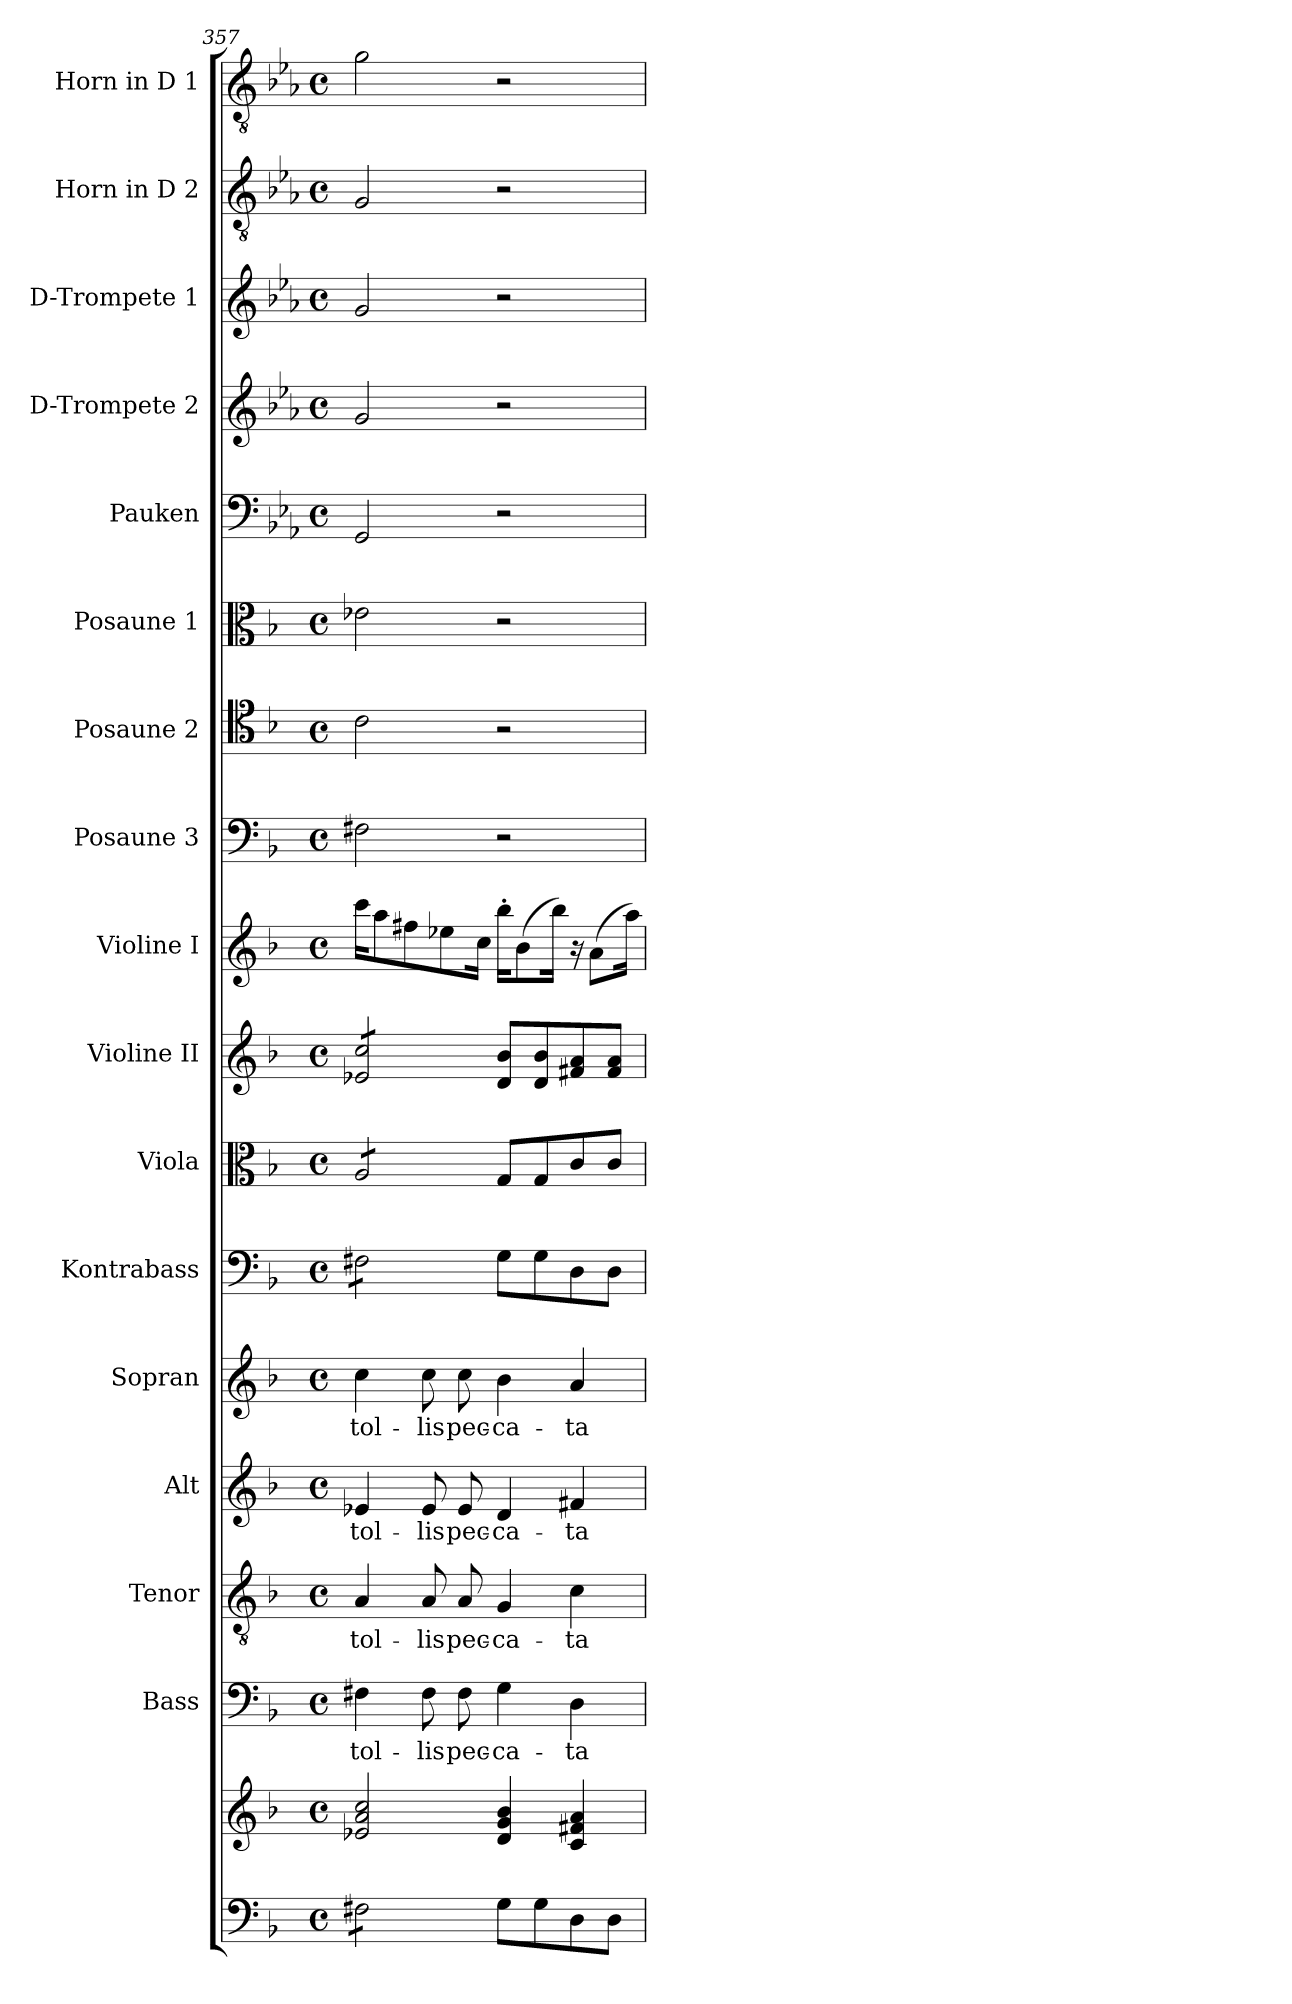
**kern	**kern	**kern	**text	**kern	**text	**kern	**text	**kern	**text	**kern	**kern	**kern	**kern	**kern	**kern	**kern	**kern	**kern	**kern	**kern	**kern
*part17	*part17	*part16	*part16	*part15	*part15	*part14	*part14	*part13	*part13	*part12	*part11	*part10	*part9	*part8	*part7	*part6	*part5	*part4	*part3	*part2	*part1
*staff18	*staff17	*staff16	*staff16	*staff15	*staff15	*staff14	*staff14	*staff13	*staff13	*staff12	*staff11	*staff10	*staff9	*staff8	*staff7	*staff6	*staff5	*staff4	*staff3	*staff2	*staff1
*	*	*I"Bass	*	*I"Tenor	*	*I"Alt	*	*I"Sopran	*	*I"Kontrabass	*I"Viola	*I"Violine II	*I"Violine I	*I"Posaune 3	*I"Posaune 2	*I"Posaune 1	*I"Pauken	*I"D-Trompete 2	*I"D-Trompete 1	*I"Horn in D 2	*I"Horn in D 1
*	*	*I'B.	*	*I'T.	*	*I'A.	*	*I'S.	*	*I'Kb.	*I'Vla.	*I'Vl. II	*I'Vl. I	*I'Pos. 3	*I'Pos. 2	*I'Pos. 1	*I'Pk.	*I'D Trp. 2	*I'D Trp. 1	*I'Hrn. 2	*I'Hrn. 1
!!LO:PB:g=z
*clefF4	*clefG2	*clefF4	*	*clefGv2	*	*clefG2	*	*clefG2	*	*clefF4	*clefC3	*clefG2	*clefG2	*clefF4	*clefC4	*clefC3	*clefF4	*clefG2	*clefG2	*clefGv2	*clefGv2
*	*	*	*	*	*	*	*	*	*	*ITrd7c12	*	*	*	*	*	*	*ITrd-1c-2	*ITrd-1c-2	*ITrd-1c-2	*ITrd-1c-2	*ITrd-1c-2
*k[b-]	*k[b-]	*k[b-]	*	*k[b-]	*	*k[b-]	*	*k[b-]	*	*k[b-]	*k[b-]	*k[b-]	*k[b-]	*k[b-]	*k[b-]	*k[b-]	*k[b-]	*k[b-]	*k[b-]	*k[b-]	*k[b-]
*F:	*F:	*F:	*	*F:	*	*F:	*	*F:	*	*F:	*F:	*F:	*F:	*F:	*F:	*F:	*F:	*F:	*F:	*F:	*F:
*M4/4	*M4/4	*M4/4	*	*M4/4	*	*M4/4	*	*M4/4	*	*M4/4	*M4/4	*M4/4	*M4/4	*M4/4	*M4/4	*M4/4	*M4/4	*M4/4	*M4/4	*M4/4	*M4/4
*met(c)	*met(c)	*met(c)	*	*met(c)	*	*met(c)	*	*met(c)	*	*met(c)	*met(c)	*met(c)	*met(c)	*met(c)	*met(c)	*met(c)	*met(c)	*met(c)	*met(c)	*met(c)	*met(c)
=357	=357	=357	=357	=357	=357	=357	=357	=357	=357	=357	=357	=357	=357	=357	=357	=357	=357	=357	=357	=357	=357
!	!	!	!LO:LY:b	!	!LO:LY:b	!	!LO:LY:b	!	!LO:LY:b	!	!	!	!	!	!	!	!	!	!	!	!
*tremolo	*	*	*	*	*	*	*	*	*	*	*	*	*	*	*	*	*	*	*	*	*
*	*	*	*	*	*	*	*	*	*	*tremolo	*	*	*	*	*	*	*	*	*	*	*
*	*	*	*	*	*	*	*	*	*	*	*tremolo	*	*	*	*	*	*	*	*	*	*
*	*	*	*	*	*	*	*	*	*	*	*	*tremolo	*	*	*	*	*	*	*	*	*
8F#X\L	2e-X/ 2a/ 2cc/	4F#X\	tol-	4A/	tol-	4e-X/	tol-	4cc\	tol-	8FF#X\L	8A/L	8e-X/ 8cc/L	16ccc\KL	2F#X\	2c\	2e-X\	2AA/	2a/	2a/	2A/	2a\
.	.	.	.	.	.	.	.	.	.	.	.	.	8aa\	.	.	.	.	.	.	.	.
8F#X\	.	.	.	.	.	.	.	.	.	8FF#X\	8A/	8e-X/ 8cc/	.	.	.	.	.	.	.	.	.
.	.	.	.	.	.	.	.	.	.	.	.	.	8ff#X\	.	.	.	.	.	.	.	.
!	!	!	!LO:LY:b	!	!LO:LY:b	!	!LO:LY:b	!	!LO:LY:b	!	!	!	!	!	!	!	!	!	!	!	!
8F#X\	.	8F#\	-lis	8A/	-lis	8e-/	-lis	8cc\	-lis	8FF#X\	8A/	8e-X/ 8cc/	.	.	.	.	.	.	.	.	.
.	.	.	.	.	.	.	.	.	.	.	.	.	8ee-X\	.	.	.	.	.	.	.	.
!	!	!	!LO:LY:b	!	!LO:LY:b	!	!LO:LY:b	!	!LO:LY:b	!	!	!	!	!	!	!	!	!	!	!	!
8F#X\J	.	8F#\	pec-	8A/	pec-	8e-/	pec-	8cc\	pec-	8FF#X\J	8A/J	8e-X/ 8cc/J	.	.	.	.	.	.	.	.	.
*	*	*	*	*	*	*	*	*	*	*	*	*Xtremolo	*	*	*	*	*	*	*	*	*
*	*	*	*	*	*	*	*	*	*	*	*Xtremolo	*	*	*	*	*	*	*	*	*	*
*	*	*	*	*	*	*	*	*	*	*Xtremolo	*	*	*	*	*	*	*	*	*	*	*
*Xtremolo	*	*	*	*	*	*	*	*	*	*	*	*	*	*	*	*	*	*	*	*	*
.	.	.	.	.	.	.	.	.	.	.	.	.	16cc\Jk	.	.	.	.	.	.	.	.
!	!	!	!LO:LY:b	!	!LO:LY:b	!	!LO:LY:b	!	!LO:LY:b	!	!	!	!	!	!	!	!	!	!	!	!
8G\L	4d/ 4g/ 4b-/	4G\	-ca-	4G/	-ca-	4d/	-ca-	4b-\	-ca-	8GG\L	8G/L	8d/ 8b-/L	16bb-'>\KL	2r	2r	2r	2r	2r	2r	2r	2r
.	.	.	.	.	.	.	.	.	.	.	.	.	(>8b-\	.	.	.	.	.	.	.	.
8G\	.	.	.	.	.	.	.	.	.	8GG\	8G/	8d/ 8b-/	.	.	.	.	.	.	.	.	.
.	.	.	.	.	.	.	.	.	.	.	.	.	16bb-\Jk)	.	.	.	.	.	.	.	.
!	!	!	!LO:LY:b	!	!LO:LY:b	!	!LO:LY:b	!	!LO:LY:b	!	!	!	!	!	!	!	!	!	!	!	!
8D\	4c/ 4f#X/ 4a/	4D\	-ta	4c\	-ta	4f#X/	-ta	4a/	-ta	8DD\	8c/	8f#X/ 8a/	16r	.	.	.	.	.	.	.	.
.	.	.	.	.	.	.	.	.	.	.	.	.	(>8a\L	.	.	.	.	.	.	.	.
8D\J	.	.	.	.	.	.	.	.	.	8DD\J	8c/J	8f#/ 8a/J	.	.	.	.	.	.	.	.	.
.	.	.	.	.	.	.	.	.	.	.	.	.	16aa\Jk)	.	.	.	.	.	.	.	.
=	=	=	=	=	=	=	=	=	=	=	=	=	=	=	=	=	=	=	=	=	=
*-	*-	*-	*-	*-	*-	*-	*-	*-	*-	*-	*-	*-	*-	*-	*-	*-	*-	*-	*-	*-	*-
